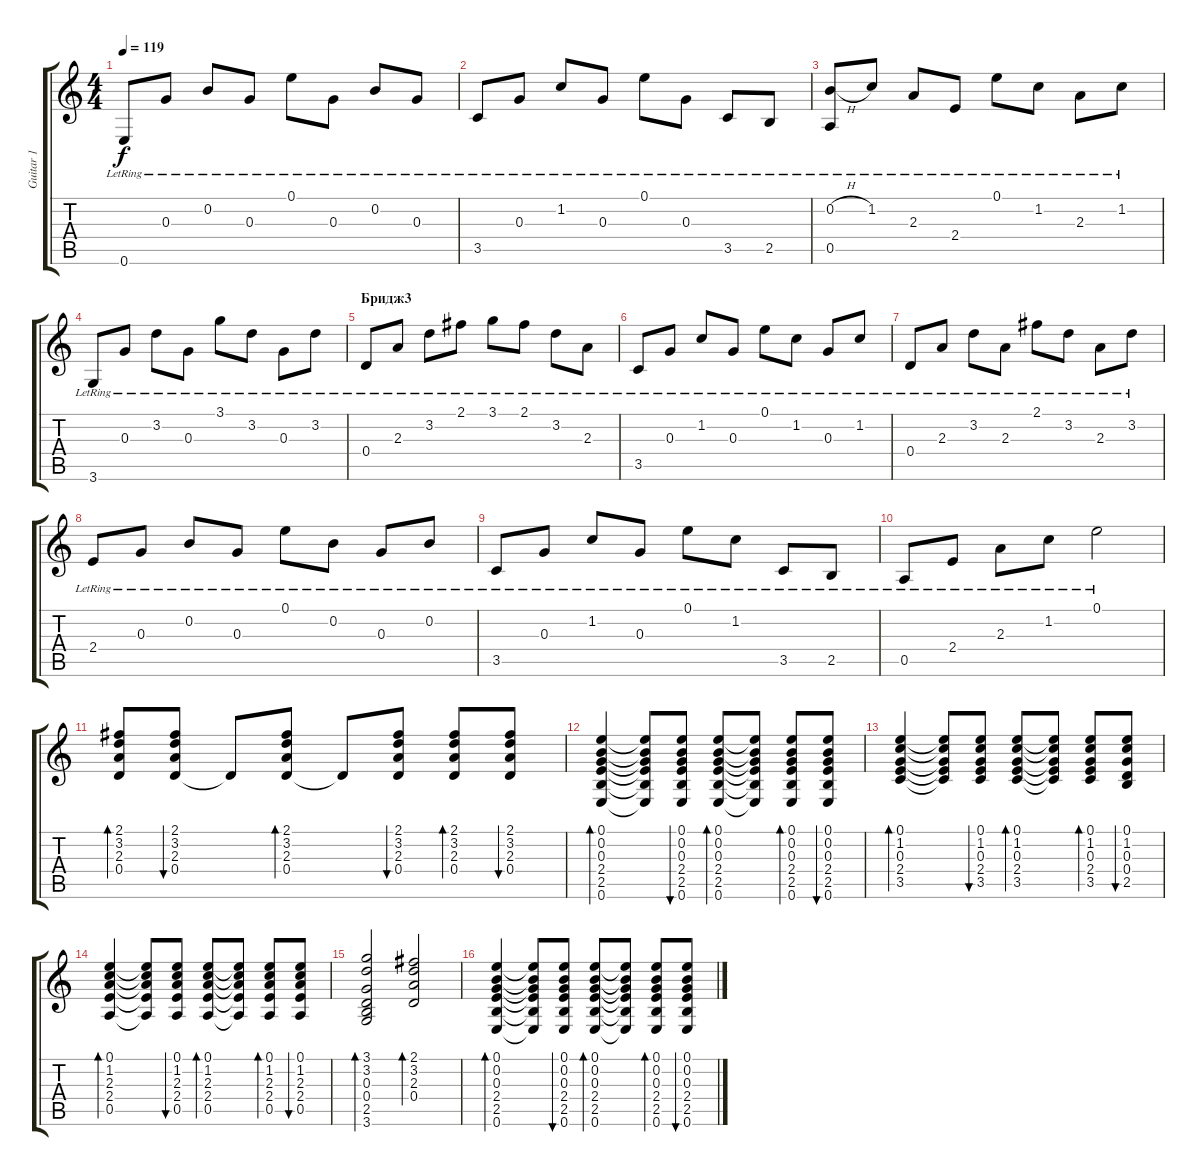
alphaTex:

\track ("Guitar 1" "Guitar 1") {instrument acousticguitarsteel}
\staff {score tabs}
\tuning (E4 B3 G3 D3 A2 E2) {hide}
\ts (4 4)
\tempo 119
\clef g2
\ks c
0.6{lr}.8{dy f} 0.3{lr}.8 0.2{lr}.8 0.3{lr}.8 0.1{lr}.8 0.3{lr}.8 0.2{lr}.8 0.3{lr}.8 |
3.5{lr}.8 0.3{lr}.8 1.2{lr}.8 0.3{lr}.8 0.1{lr}.8 0.3{lr}.8 3.5{lr}.8 2.5{lr}.8 |
(0.2{h} 0.5{lr}).8 1.2{lr}.8 2.3{lr}.8 2.4{lr}.8 0.1{lr}.8 1.2{lr}.8 2.3{lr}.8 1.2{lr}.8 |
3.6{lr}.8 0.3{lr}.8 3.2{lr}.8 0.3{lr}.8 3.1{lr}.8 3.2{lr}.8 0.3{lr}.8 3.2{lr}.8 |
\section ("" "Бридж3")
0.4{lr}.8 2.3{lr}.8 3.2{lr}.8 2.1{lr}.8 3.1{lr}.8 2.1{lr}.8 3.2{lr}.8 2.3{lr}.8 |
3.5{lr}.8 0.3{lr}.8 1.2{lr}.8 0.3{lr}.8 0.1{lr}.8 1.2{lr}.8 0.3{lr}.8 1.2{lr}.8 |
0.4{lr}.8 2.3{lr}.8 3.2{lr}.8 2.3{lr}.8 2.1{lr}.8 3.2{lr}.8 2.3{lr}.8 3.2{lr}.8 |
2.4{lr}.8 0.3{lr}.8 0.2{lr}.8 0.3{lr}.8 0.1{lr}.8 0.2{lr}.8 0.3{lr}.8 0.2{lr}.8 |
3.5{lr}.8 0.3{lr}.8 1.2{lr}.8 0.3{lr}.8 0.1{lr}.8 1.2{lr}.8 3.5{lr}.8 2.5{lr}.8 |
0.5{lr}.8 2.4{lr}.8 2.3{lr}.8 1.2{lr}.8 0.1{lr}.2 |
(2.1 3.2 2.3 0.4).8{bd 60 volume 11} (2.1 3.2 2.3 0.4).8{bu 60} 0.4{t}.8 (2.1 3.2 2.3 0.4).8{bd 60} 0.4{t}.8 (2.1 3.2 2.3 0.4).8{bu 60} (2.1 3.2 2.3 0.4).8{bd 60} (2.1 3.2 2.3 0.4).8{bu 60} |
(0.1 0.2 0.3 2.4 2.5 0.6).4{bd 60} (0.1{t} 0.2{t} 0.3{t} 2.4{t} 2.5{t} 0.6{t}).8 (0.1 0.2 0.3 2.4 2.5 0.6).8{bu 60} (0.1 0.2 0.3 2.4 2.5 0.6).8{bd 60} (0.1{t} 0.2{t} 0.3{t} 2.4{t} 2.5{t} 0.6{t}).8 (0.1 0.2 0.3 2.4 2.5 0.6).8{bd 60} (0.1 0.2 0.3 2.4 2.5 0.6).8{bu 60} |
(0.1 1.2 0.3 2.4 3.5).4{bd 60} (0.1{t} 1.2{t} 0.3{t} 2.4{t} 3.5{t}).8 (0.1 1.2 0.3 2.4 3.5).8{bu 60} (0.1 1.2 0.3 2.4 3.5).8{bd 60} (0.1{t} 1.2{t} 0.3{t} 2.4{t} 3.5{t}).8 (0.1 1.2 0.3 2.4 3.5).8{bd 60} (0.1 1.2 0.3 0.4 2.5).8{bu 60} |
(0.1 1.2 2.3 2.4 0.5).4{bd 60} (0.1{t} 1.2{t} 2.3{t} 2.4{t} 0.5{t}).8 (0.1 1.2 2.3 2.4 0.5).8{bu 60} (0.1 1.2 2.3 2.4 0.5).8{bd 60} (0.1{t} 1.2{t} 2.3{t} 2.4{t} 0.5{t}).8 (0.1 1.2 2.3 2.4 0.5).8{bd 60} (0.1 1.2 2.3 2.4 0.5).8{bu 60} |
(3.1 3.2 0.3 0.4 2.5 3.6).2{bd 60} (2.1 3.2 2.3 0.4).2{bd 60} |
(0.1 0.2 0.3 2.4 2.5 0.6).4{bd 60} (0.1{t} 0.2{t} 0.3{t} 2.4{t} 2.5{t} 0.6{t}).8 (0.1 0.2 0.3 2.4 2.5 0.6).8{bu 60} (0.1 0.2 0.3 2.4 2.5 0.6).8{bd 60} (0.1{t} 0.2{t} 0.3{t} 2.4{t} 2.5{t} 0.6{t}).8 (0.1 0.2 0.3 2.4 2.5 0.6).8{bd 60} (0.1 0.2 0.3 2.4 2.5 0.6).8{bu 60}
